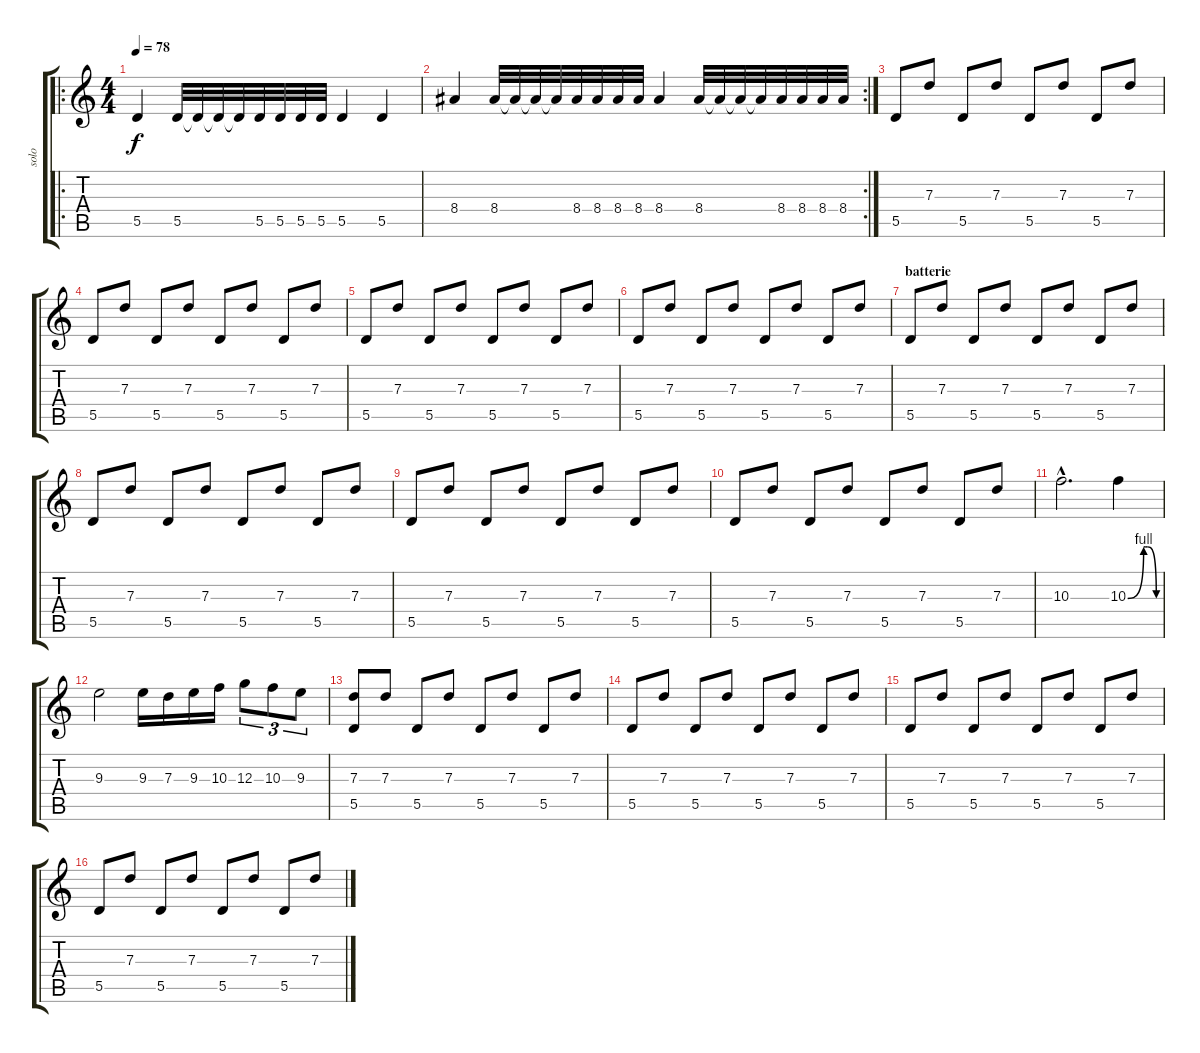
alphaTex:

\track ("solo" "solo") {instrument distortionguitar}
\staff {score tabs}
\tuning (E4 B3 G3 D3 A2 D2) {hide}
\ro
\ts (4 4)
\tempo 78
\clef g2
\ks c
5.5.4{dy f instrument distortionguitar} 5.5.32 5.5{t}.32 5.5{t}.32 5.5{t}.32 5.5.32 5.5.32 5.5.32 5.5.32 5.5.4 5.5.4 |
\rc 2
8.4.4 8.4.32 8.4{t}.32 8.4{t}.32 8.4{t}.32 8.4.32 8.4.32 8.4.32 8.4.32 8.4.4 8.4.32 8.4{t}.32 8.4{t}.32 8.4{t}.32 8.4.32 8.4.32 8.4.32 8.4.32 |
5.5.8 7.3.8 5.5.8 7.3.8 5.5.8 7.3.8 5.5.8 7.3.8 |
5.5.8 7.3.8 5.5.8 7.3.8 5.5.8 7.3.8 5.5.8 7.3.8 |
5.5.8 7.3.8 5.5.8 7.3.8 5.5.8 7.3.8 5.5.8 7.3.8 |
5.5.8 7.3.8 5.5.8 7.3.8 5.5.8 7.3.8 5.5.8 7.3.8 |
\section ("" "batterie")
5.5.8 7.3.8 5.5.8 7.3.8 5.5.8 7.3.8 5.5.8 7.3.8 |
5.5.8 7.3.8 5.5.8 7.3.8 5.5.8 7.3.8 5.5.8 7.3.8 |
5.5.8 7.3.8 5.5.8 7.3.8 5.5.8 7.3.8 5.5.8 7.3.8 |
5.5.8 7.3.8 5.5.8 7.3.8 5.5.8 7.3.8 5.5.8 7.3.8 |
10.3{hac}.2{d} 10.3{be (custom 0 0 30 4 34 4 37 4 54 0 60 0)}.4 |
9.3.2 9.3.16 7.3.16 9.3.16 10.3.16 12.3.8{tu (3 2)} 10.3.8{tu (3 2)} 9.3.8{tu (3 2)} |
(7.3 5.5).8 7.3.8 5.5.8 7.3.8 5.5.8 7.3.8 5.5.8 7.3.8 |
5.5.8 7.3.8 5.5.8 7.3.8 5.5.8 7.3.8 5.5.8 7.3.8 |
5.5.8 7.3.8 5.5.8 7.3.8 5.5.8 7.3.8 5.5.8 7.3.8 |
5.5.8 7.3.8 5.5.8 7.3.8 5.5.8 7.3.8 5.5.8 7.3.8
